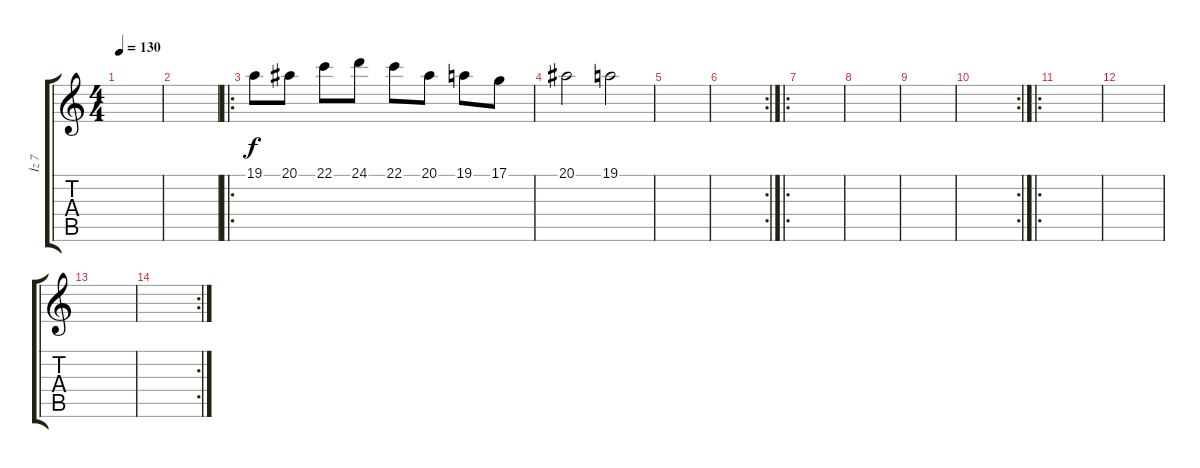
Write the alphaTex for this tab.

\track ("İz 7" "İz 7") {instrument synthvoice}
\staff {score tabs}
\tuning (D4 A3 F3 C3 G2 D2) {hide}
\ts (4 4)
\tempo 130
\clef g2
\ks c
|
|
\ro
19.1.8 20.1.8 22.1.8 24.1.8 22.1.8 20.1.8 19.1.8 17.1.8 |
20.1.2 19.1.2 |
|
\rc 2
|
\ro
|
|
|
\rc 2
|
\ro
|
|
|
\rc 2
